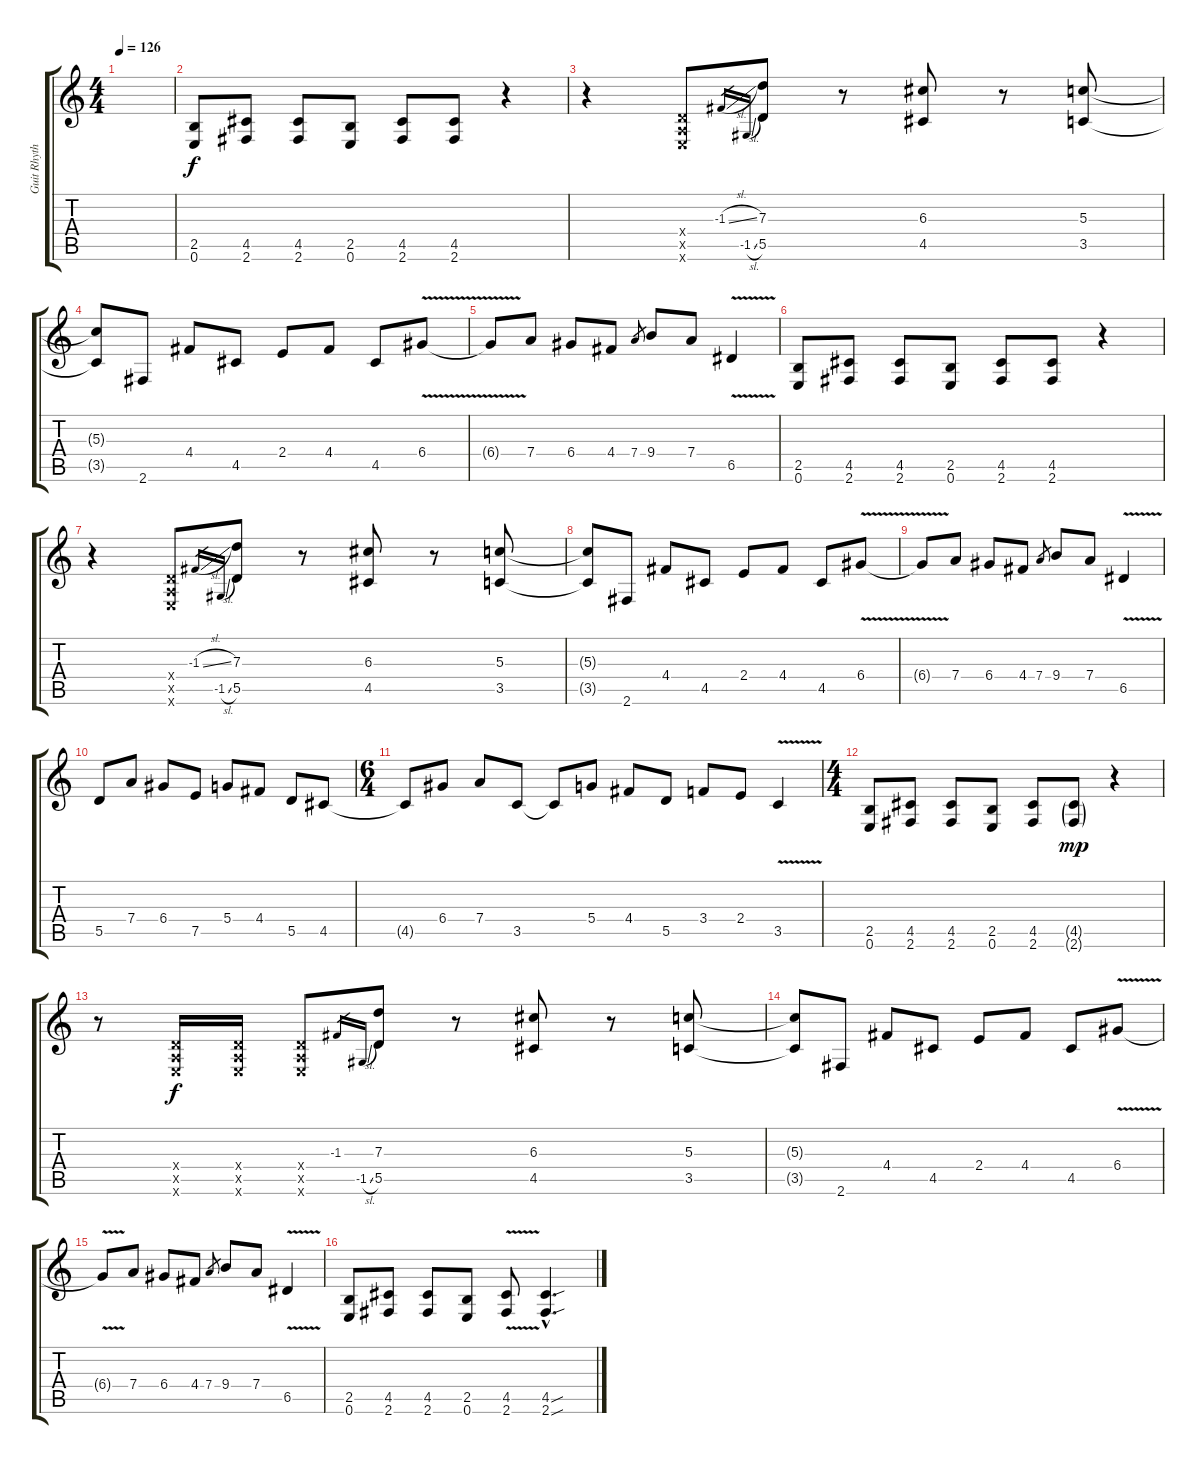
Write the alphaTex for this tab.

\track ("Guit Rhythm 2" "Guit Rhyth") {instrument overdrivenguitar}
\staff {score tabs}
\tuning (E4 B3 G3 D3 A2 E2) {hide}
\ts (4 4)
\tempo 126
\clef g2
\ks c
|
(2.5 0.6).8 (4.5 2.6).8 (4.5 2.6).8 (2.5 0.6).8 (4.5 2.6).8 (4.5 2.6).8 r.4 |
r.4 (0.4{x} 0.5{x} 0.6{x}).8 -1.3{sl}.16{gr} -1.5{sl}.16{gr} (7.3 5.5).8 r.8 (6.3 4.5).8 r.8 (5.3 3.5).8 |
(5.3{t} 3.5{t}).8 2.6.8 4.4.8 4.5.8 2.4.8 4.4.8 4.5.8 6.4{v}.8 |
6.4{t}.8 7.4.8 6.4.8 4.4.8 7.4.8{gr} 9.4.8 7.4.8 6.5{v}.4 |
(2.5 0.6).8 (4.5 2.6).8 (4.5 2.6).8 (2.5 0.6).8 (4.5 2.6).8 (4.5 2.6).8 r.4 |
r.4 (0.4{x} 0.5{x} 0.6{x}).8 -1.3{sl}.16{gr} -1.5{sl}.16{gr} (7.3 5.5).8 r.8 (6.3 4.5).8 r.8 (5.3 3.5).8 |
(5.3{t} 3.5{t}).8 2.6.8 4.4.8 4.5.8 2.4.8 4.4.8 4.5.8 6.4{v}.8 |
6.4{t}.8 7.4.8 6.4.8 4.4.8 7.4.8{gr} 9.4.8 7.4.8 6.5{v}.4 |
5.5.8 7.4.8 6.4.8 7.5.8 5.4.8 4.4.8 5.5.8 4.5.8 |
\ts (6 4)
4.5{t}.8 6.4.8 7.4.8 3.5.8 3.5{t}.8 5.4.8 4.4.8 5.5.8 3.4.8 2.4.8 3.5{v}.4 |
\ts (4 4)
(2.5 0.6).8 (4.5 2.6).8 (4.5 2.6).8 (2.5 0.6).8 (4.5 2.6).8 (4.5{g} 2.6{g}).8{dy mp} r.4 |
r.8 (0.4{x} 0.5{x} 0.6{x}).16{dy f} (0.4{x} 0.5{x} 0.6{x}).16 (0.4{x} 0.5{x} 0.6{x}).8 -1.3.16{gr} -1.5{sl}.16{gr} (7.3 5.5).8 r.8 (6.3 4.5).8 r.8 (5.3 3.5).8 |
(5.3{t} 3.5{t}).8 2.6.8 4.4.8 4.5.8 2.4.8 4.4.8 4.5.8 6.4{v}.8 |
6.4{t}.8 7.4.8 6.4.8 4.4.8 7.4.8{gr} 9.4.8 7.4.8 6.5{v}.4 |
(2.5 0.6).8 (4.5 2.6).8 (4.5 2.6).8 (2.5 0.6).8 (4.5{v} 2.6{v}).8 (4.5{sou hac} 2.6{sou hac}).4{d}
